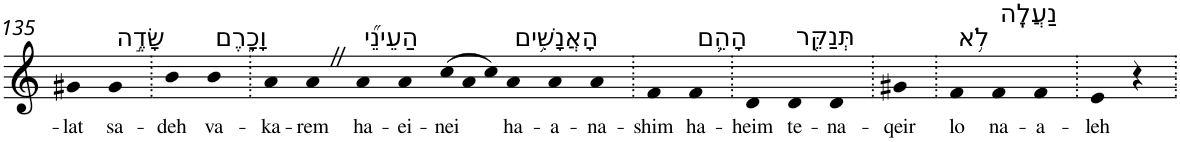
**kern	**text
*part1	*part1
*staff1	*staff1
*I"Piano	*
*I'Pno	*
!!LO:PB:g=z
*clefG2	*
*k[]	*
=135	=135
!	!LO:LY:b
4g#X	-lat
!LO:TX:a:t=שָׂדֶ֣ה	!
!	!LO:LY:b
4g#	sa-
=136.	=136.
!	!LO:LY:b
4b	-deh
!LO:TX:a:t=וָכָ֑רֶם	!
!	!LO:LY:b
4b	va-
=137.	=137.
!	!LO:LY:b
4a	-ka-
!	!LO:LY:b
4aZ	-rem
!LO:TX:a:t=הַעֵינֵ֞י	!
!	!LO:LY:b
4a	ha-
!	!LO:LY:b
4a	-ei-
*Xtuplet	*
!	!LO:LY:b
(>12cc	-nei
12a	.
12cc)	.
!LO:TX:a:t=הָאֲנָשִׁ֥ים	!
!	!LO:LY:b
4a	ha-
!	!LO:LY:b
4a	-a-
!	!LO:LY:b
4a	-na-
=138.	=138.
!	!LO:LY:b
4f	-shim
!LO:TX:a:t=הָהֵ֛ם	!
!	!LO:LY:b
4f	ha-
=139.	=139.
!	!LO:LY:b
4d	-heim
!LO:TX:a:t=תְּנַקֵּ֖ר	!
!	!LO:LY:b
4d	te-
!	!LO:LY:b
4d	-na-
=140.	=140.
!	!LO:LY:b
4g#X	-qeir
=141.	=141.
!LO:TX:a:t=לֹ֥א	!
!	!LO:LY:b
4f	lo
!LO:TX:a:t=נַעֲלֶֽה	!
!	!LO:LY:b
4f	na-
!	!LO:LY:b
4f	-a-
=142.	=142.
!	!LO:LY:b
4e	-leh
4r	.
=.	=.
*-	*-
